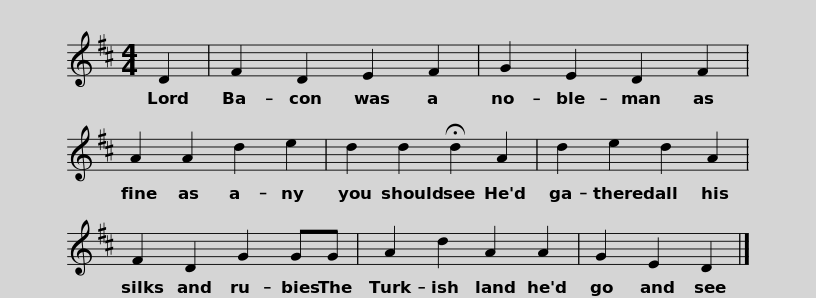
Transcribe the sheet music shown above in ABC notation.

X:1
L:1/8
M:4/4
I:linebreak $
K:D
V:1 treble
V:1
 D2 | F2 D2 E2 F2 | G2 E2 D2 F2 | A2 A2 d2 e2 | d2 d2 !fermata!d2 A2 | %5
 d2 e2 d2 A2 |$ F2 D2 G2 GG | A2 d2 A2 A2 | G2 E2 D2 |] %9
